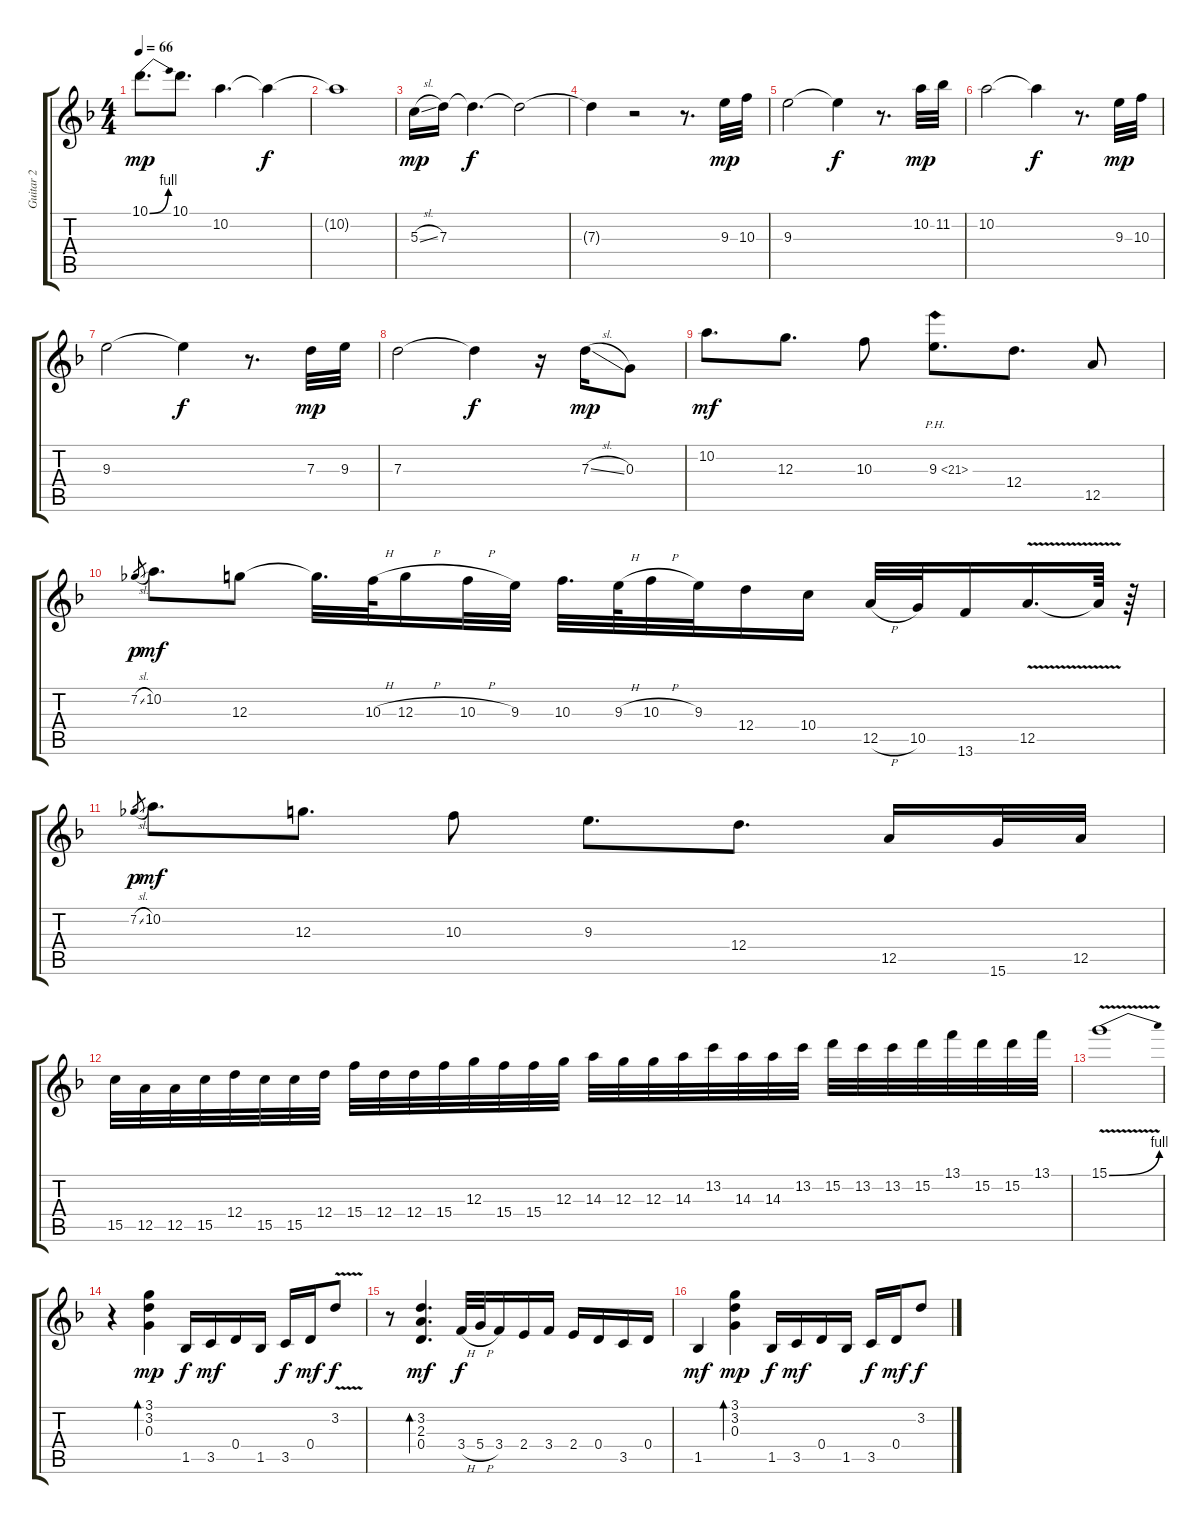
\track ("Guitar 2" "Guitar 2") {instrument distortionguitar}
\staff {score tabs}
\tuning (E4 B3 G3 D3 A2 E2) {hide}
\ts (4 4)
\tempo 66
\clef g2
\ks dminor
10.1{be (bend 0 0 60 4)}.8{d dy mp} 10.1.8{d} 10.2.4{d} 10.2{t}.4{dy f} |
10.2{t}.1 |
5.3{sl}.16{dy mp} 7.3.16 7.3{t}.4{d dy f} 7.3{t}.2 |
7.3{t}.4 r.2 r.8{d} 9.3.32{dy mp} 10.3.32 |
9.3.2 9.3{t}.4{dy f} r.8{d} 10.2.32{dy mp} 11.2.32 |
10.2.2 10.2{t}.4{dy f} r.8{d} 9.3.32{dy mp} 10.3.32 |
9.3.2 9.3{t}.4{dy f} r.8{d} 7.3.32{dy mp} 9.3.32 |
7.3.2 7.3{t}.4{dy f} r.16 7.3{sl}.16{dy mp} 0.3.8 |
10.2.8{d dy mf} 12.3.8{d} 10.3.8 9.3{ph 12}.8{d} 12.4.8{d} 12.5.8 |
7.2{sl}.8{gr dy p} 10.2.8{d dy mf} 12.3.8 12.3{t}.32{d} 10.3{h}.64 12.3{h}.16 10.3{h}.32 9.3.32 10.3.32{d} 9.3{h}.64 10.3{h}.32 9.3.32 12.4.16 10.4.16 12.5{h}.32 10.5.32 13.6.16 12.5{v}.16{d} 12.5{t}.64 r.64 |
7.2{sl}.8{gr dy p} 10.2.8{d dy mf} 12.3.8{d} 10.3.8 9.3.8{d} 12.4.8{d} 12.5.16 15.6.32 12.5.32 |
15.5.32 12.5.32 12.5.32 15.5.32 12.4.32 15.5.32 15.5.32 12.4.32 15.4.32 12.4.32 12.4.32 15.4.32 12.3.32 15.4.32 15.4.32 12.3.32 14.3.32 12.3.32 12.3.32 14.3.32 13.2.32 14.3.32 14.3.32 13.2.32 15.2.32 13.2.32 13.2.32 15.2.32 13.1.32 15.2.32 15.2.32 13.1.32 |
15.1{be (bend 0 0 60 4) v}.1 |
r.4 (3.1 3.2 0.3).4{bd 120 dy mp} 1.5.16{dy f} 3.5.16{dy mf} 0.4.16 1.5.16 3.5.16{dy f} 0.4.16{dy mf} 3.2{v}.8{dy f} |
r.8 (3.2 2.3 0.4).4{d bd 120 dy mf} 3.4{h}.32{dy f} 5.4{h}.32 3.4.16 2.4.16 3.4.16 2.4.16 0.4.16 3.5.16 0.4.16 |
1.5.4{dy mf} (3.1 3.2 0.3).4{bd 120 dy mp} 1.5.16{dy f} 3.5.16{dy mf} 0.4.16 1.5.16 3.5.16{dy f} 0.4.16{dy mf} 3.2.8{dy f}
